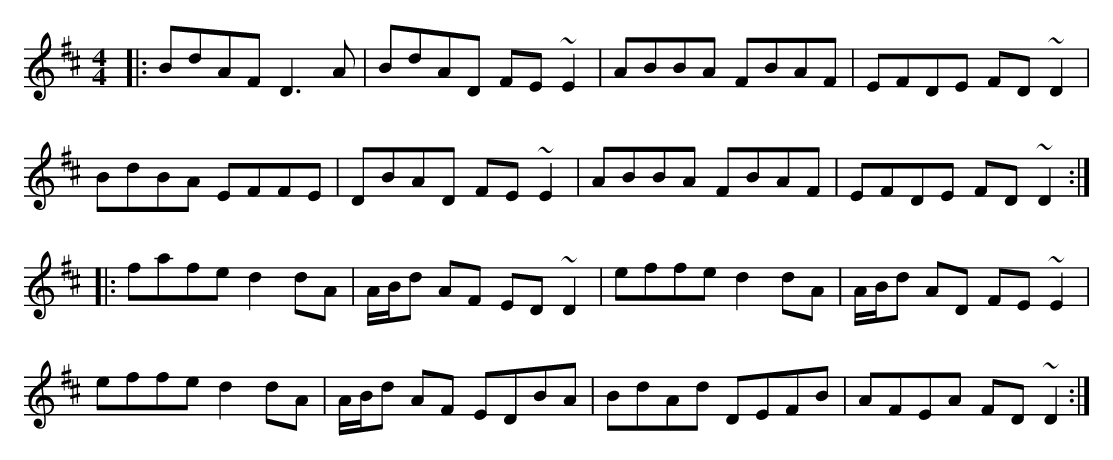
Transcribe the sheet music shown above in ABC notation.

X:1
M:4/4
K:D
|:BdAF D3A|BdAD FE ~E2|ABBA FBAF|EFDE FD ~D2|
BdBA EFFE|DBAD FE ~E2|ABBA FBAF|EFDE FD ~D2:|
|:fafe d2dA|A/B/d AF ED ~D2|effe d2dA|A/B/d AD FE ~E2|
effe d2dA|A/B/d AF EDBA|BdAd DEFB|AFEA FD ~D2:|
